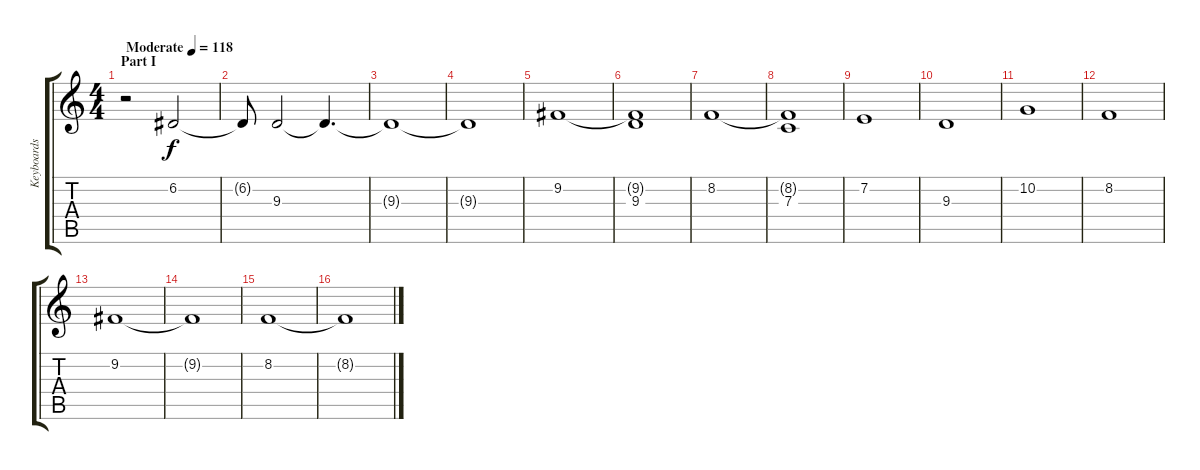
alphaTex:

\track ("Keyboards II" "Keyboards ") {instrument stringensemble2}
\staff {score tabs}
\tuning (D4 A3 F3 C3 G2 C2) {hide}
\ts (4 4)
\section ("" "Part I")
\tempo (118 "Moderate")
\clef g2
\ks c
r.2{dy f instrument electricpiano1} 6.2.2 |
6.2{t}.8 9.3.2 9.3{t}.4{d} |
9.3{t}.1 |
9.3{t}.1 |
9.2.1 |
(9.2{t} 9.3).1 |
8.2.1 |
(8.2{t} 7.3).1 |
7.2.1 |
9.3.1 |
10.2.1 |
8.2.1 |
9.2.1 |
9.2{t}.1 |
8.2.1 |
8.2{t}.1
